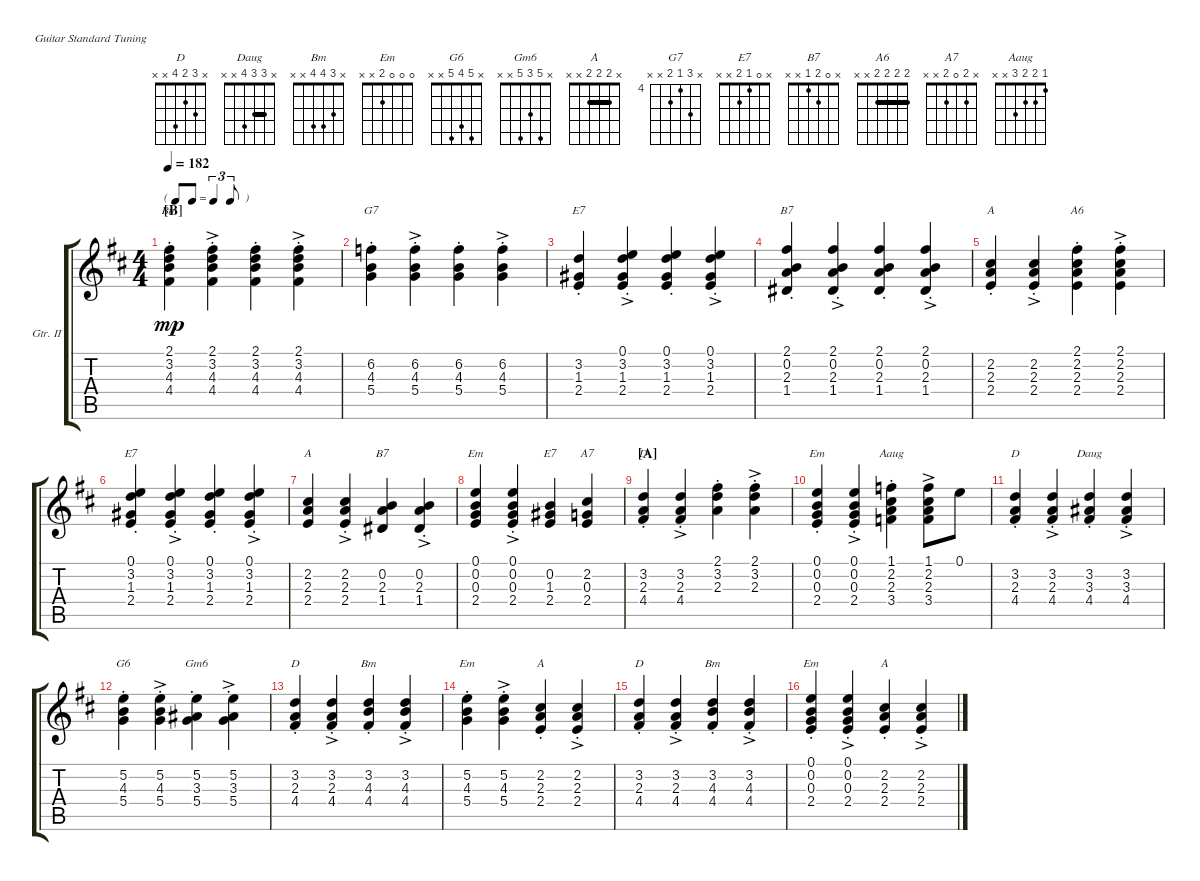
\defaultSystemsLayout 4
\bracketExtendMode groupsimilarinstruments
\firstSystemTrackNameOrientation horizontal
\otherSystemsTrackNameOrientation horizontal
\track ("Guitar II" "Gtr. II") {multiBarRest instrument acousticguitarsteel}
\staff {score tabs}
\tuning (E4 B3 G3 D3 A2 E2)
\chord ("D" x 3 2 4 x x)
\chord ("Daug" x 3 3 4 x x) {barre 3}
\chord ("Bm" 2 3 4 4 x x)
\chord ("Em" x 5 4 5 x x)
\chord ("Bm" x 3 4 4 x x)
\chord ("Em" 0 0 0 2 x x)
\chord ("G6" x 5 4 5 x x)
\chord ("Gm6" x 5 3 5 x x)
\chord ("A" x 2 2 2 x x) {barre (2 2)}
\chord ("G7" x 6 4 5 x x) {firstfret 4}
\chord ("E7" x 3 1 2 x x)
\chord ("B7" 2 0 2 1 x x)
\chord ("A6" 2 2 2 2 x x) {barre (2 2 2)}
\chord ("E7" 0 3 1 2 x x)
\chord ("B7" x 0 2 1 x x)
\chord ("E7" x 0 1 2 x x)
\chord ("A7" x 2 0 2 x x)
\chord ("Aaug" 1 2 2 3 x x)
\ts (4 4)
\tf triplet8th
\section ("B" "")
\tempo 182
\clef g2
\ks d
(4.4{st} 4.3{st} 3.2{st} 2.1{st}).4{ch "Bm" dy mp} (4.4{ac st} 4.3{ac st} 3.2{ac st} 2.1{ac st}).4 (4.4{st} 4.3{st} 3.2{st} 2.1{st}).4 (4.4{ac st} 4.3{ac st} 3.2{ac st} 2.1{ac st}).4 |
(5.4{st} 4.3{st} 6.2{st}).4{ch "G7"} (5.4{ac st} 4.3{ac st} 6.2{ac st}).4 (5.4{st} 4.3{st} 6.2{st}).4 (5.4{ac st} 4.3{ac st} 6.2{ac st}).4 |
(2.4{st} 1.3{st} 3.2{st}).4{ch "E7"} (2.4{ac st} 1.3{ac st} 3.2{ac st} 0.1{st}).4 (2.4{st} 1.3{st} 3.2{st} 0.1{st}).4 (2.4{ac st} 1.3{ac st} 3.2{ac st} 0.1{st}).4 |
(2.1{st} 0.2{st} 2.3{st} 1.4{st}).4{ch "B7"} (2.1{ac st} 0.2{ac st} 2.3{ac st} 1.4{ac st}).4 (2.1{st} 0.2{st} 2.3{st} 1.4{st}).4 (2.1{ac st} 0.2{ac st} 2.3{ac st} 1.4{ac st}).4 |
(2.4{st} 2.3{st} 2.2{st}).4{ch "A"} (2.4{ac st} 2.3{ac st} 2.2{ac st}).4 (2.4{st} 2.3{st} 2.2{st} 2.1{st}).4{ch "A6"} (2.4{ac st} 2.3{ac st} 2.2{ac st} 2.1{ac st}).4 |
(2.4{st} 1.3{st} 3.2{st} 0.1{st}).4{ch "E7"} (2.4{ac st} 1.3{ac st} 3.2{ac st} 0.1{st}).4 (2.4{st} 1.3{st} 3.2{st} 0.1{st}).4 (2.4{ac st} 1.3{ac st} 3.2{ac st} 0.1{st}).4 |
(2.4 2.3 2.2).4{ch "A"} (2.4{ac st} 2.3{ac st} 2.2{ac st}).4 (0.2 2.3 1.4).4{ch "B7"} (0.2{ac st} 2.3{ac st} 1.4{ac st}).4 |
(2.4 0.3 0.2 0.1).4{ch "Em"} (2.4{ac st} 0.3{ac st} 0.2{ac st} 0.1{ac st}).4 (2.4 1.3 0.2).4{ch "E7"} (2.4 0.3 2.2).4{ch "A7"} |
\section ("A" "")
(4.4{st} 2.3{st} 3.2{st}).4{ch "D"} (4.4{ac st} 2.3{ac st} 3.2{ac st}).4 (2.3{st} 3.2{st} 2.1{st}).4 (2.3{ac st} 3.2{ac st} 2.1{ac st}).4 |
(2.4{st} 0.3{st} 0.2{st} 0.1{st}).4{ch "Em"} (2.4{ac st} 0.3{ac st} 0.2{ac st} 0.1{ac st}).4 (3.4{st} 2.3{st} 2.2{st} 1.1{st}).4{ch "Aaug"} (3.4{ac} 2.3{ac} 2.2{ac} 1.1{ac}).8 0.1.8 |
(3.2{st} 2.3{st} 4.4{st}).4{ch "D"} (3.2{ac st} 2.3{ac st} 4.4{ac st}).4 (3.2{st} 3.3{st} 4.4{st}).4{ch "Daug"} (3.2{ac st} 3.3{ac st} 4.4{ac st}).4 |
(5.4{st} 4.3{st} 5.2{st}).4{ch "G6"} (5.4{ac st} 4.3{ac st} 5.2{ac st}).4 (5.4{st} 3.3{st} 5.2{st}).4{ch "Gm6"} (5.4{ac st} 3.3{ac st} 5.2{ac st}).4 |
(4.4{st} 2.3{st} 3.2{st}).4{ch "D"} (4.4{ac st} 2.3{ac st} 3.2{ac st}).4 (3.2{st} 4.3{st} 4.4{st}).4{ch "Bm"} (3.2{ac st} 4.3{ac st} 4.4{ac st}).4 |
(5.4{st} 4.3{st} 5.2{st}).4{ch "Em"} (5.4{ac st} 4.3{ac st} 5.2{ac st}).4 (2.2{st} 2.3{st} 2.4{st}).4{ch "A"} (2.2{ac st} 2.3{ac st} 2.4{ac st}).4 |
(4.4{st} 2.3{st} 3.2{st}).4{ch "D"} (4.4{ac st} 2.3{ac st} 3.2{ac st}).4 (4.4{st} 4.3{st} 3.2{st}).4{ch "Bm"} (4.4{ac st} 4.3{ac st} 3.2{ac st}).4 |
(2.4{st} 0.3{st} 0.2{st} 0.1{st}).4{ch "Em"} (2.4{ac st} 0.3{ac st} 0.2{ac st} 0.1{ac st}).4 (2.2{st} 2.3{st} 2.4{st}).4{ch "A"} (2.2{ac st} 2.3{ac st} 2.4{ac st}).4
